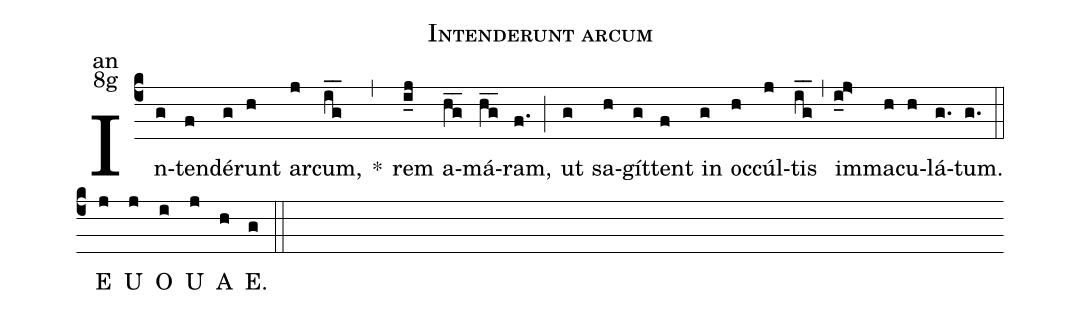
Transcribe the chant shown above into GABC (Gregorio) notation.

name:Intenderunt arcum;
office-part:an;
mode:8g;
%%
(c4) In(g)ten(f)dé(g)runt(h) ar(j)cum,(ig__) <sp>*</sp>(,)
rem(i_j) a(hg__)má(hg__)ram,(f.) (;)
ut(g) sa(h)gít(g)tent(f) in(g) oc(h)cúl(j)tis(ig__) (,)
im(i_j>)ma(h)cu(h)lá(g.)tum.(g.)  (::)
<eu> E(j) U(j) O(i) U(j) A(h) E.(g) </eu> (::)
